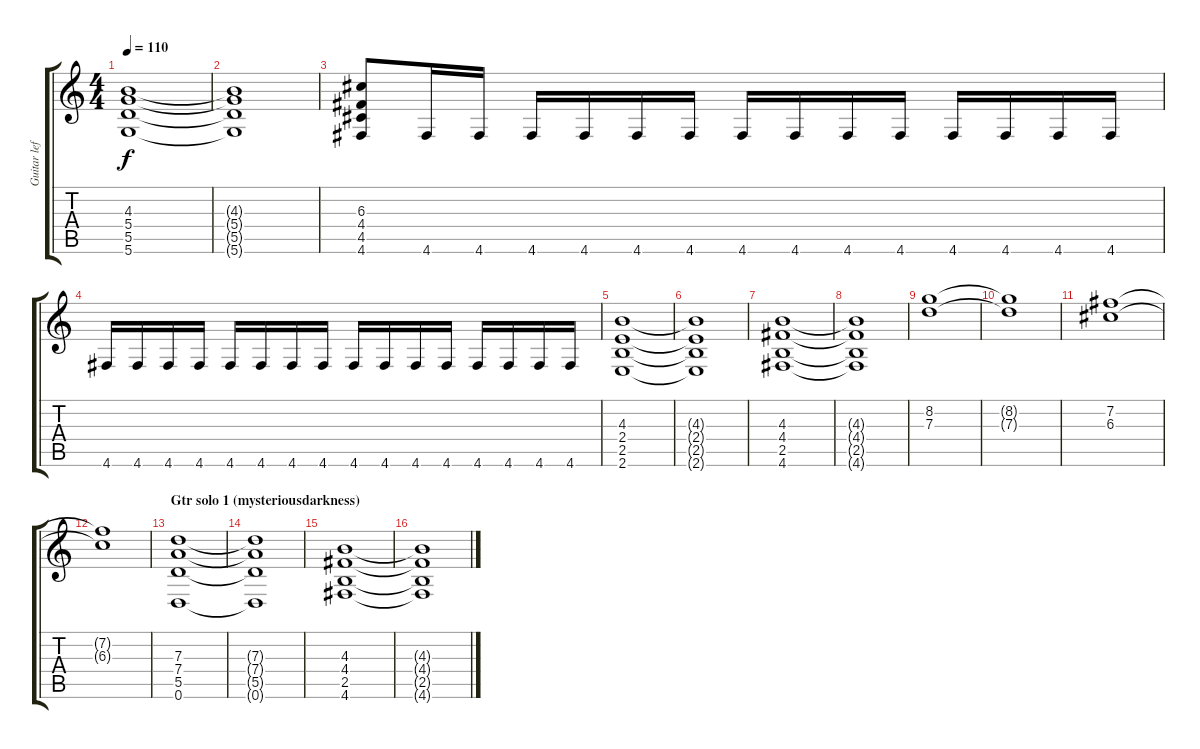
\track ("Guitar left" "Guitar lef") {instrument overdrivenguitar}
\staff {score tabs}
\tuning (E4 B3 G3 D3 A2 D2) {hide}
\ts (4 4)
\tempo 110
\clef g2
\ks c
(4.3 5.4 5.5 5.6).1{dy f} |
(4.3{t} 5.4{t} 5.5{t} 5.6{t}).1 |
(6.3 4.4 4.5 4.6).8 4.6.16 4.6.16 4.6.16 4.6.16 4.6.16 4.6.16 4.6.16 4.6.16 4.6.16 4.6.16 4.6.16 4.6.16 4.6.16 4.6.16 |
4.6.16 4.6.16 4.6.16 4.6.16 4.6.16 4.6.16 4.6.16 4.6.16 4.6.16 4.6.16 4.6.16 4.6.16 4.6.16 4.6.16 4.6.16 4.6.16 |
(4.3 2.4 2.5 2.6).1 |
(4.3{t} 2.4{t} 2.5{t} 2.6{t}).1 |
(4.3 4.4 2.5 4.6).1 |
(4.3{t} 4.4{t} 2.5{t} 4.6{t}).1 |
(8.2 7.3).1 |
(8.2{t} 7.3{t}).1 |
(7.2 6.3).1 |
(7.2{t} 6.3{t}).1 |
\section ("" "Gtr solo 1 (mysteriousdarkness)")
(7.3 7.4 5.5 0.6).1 |
(7.3{t} 7.4{t} 5.5{t} 0.6{t}).1 |
(4.3 4.4 2.5 4.6).1 |
(4.3{t} 4.4{t} 2.5{t} 4.6{t}).1
